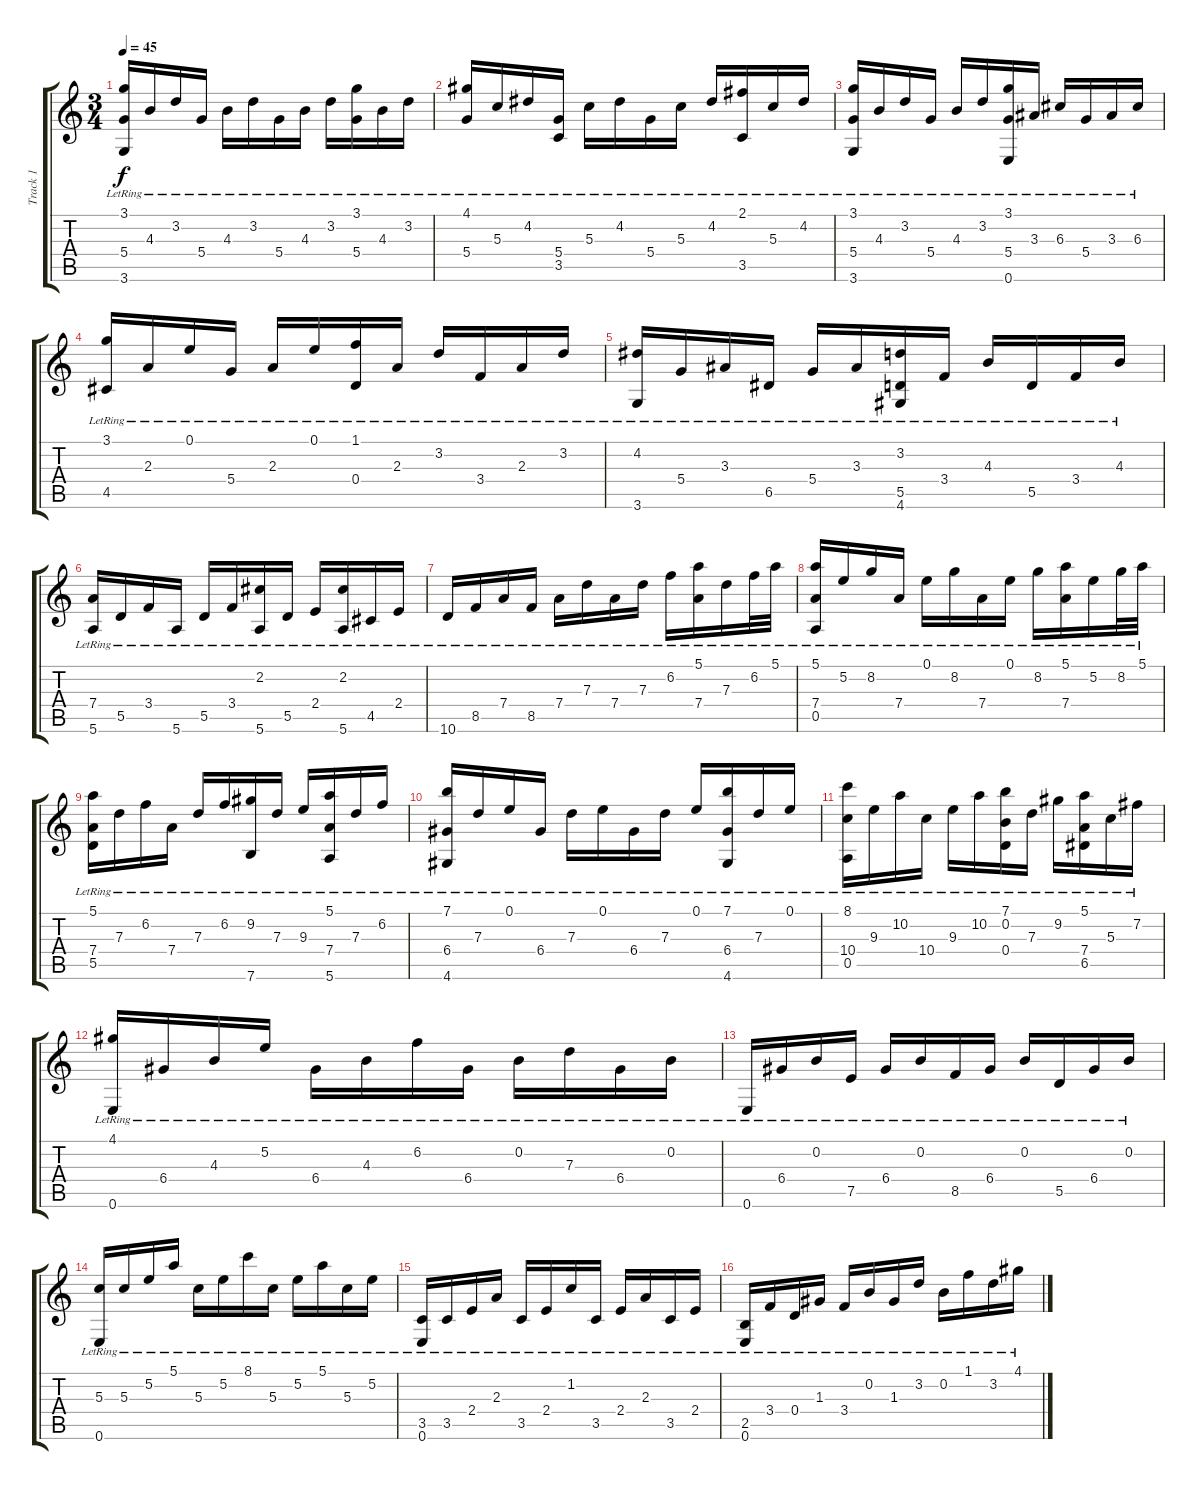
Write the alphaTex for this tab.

\track ("Track 1" "Track 1") {instrument acousticguitarnylon}
\staff {score tabs}
\tuning (E4 B3 G3 D3 A2 E2) {hide}
\ts (3 4)
\tempo 45
\clef g2
\ks c
(3.1{lr} 5.4{lr} 3.6{lr}).16{dy f} 4.3{lr}.16 3.2{lr}.16 5.4{lr}.16 4.3{lr}.16 3.2{lr}.16 5.4{lr}.16 4.3{lr}.16 3.2{lr}.16 (3.1{lr} 5.4{lr}).16 4.3{lr}.16 3.2{lr}.16 |
(4.1{lr} 5.4{lr}).16 5.3{lr}.16 4.2{lr}.16 (5.4{lr} 3.5{lr}).16 5.3{lr}.16 4.2{lr}.16 5.4{lr}.16 5.3{lr}.16 4.2{lr}.16 (2.1{lr} 3.5{lr}).16 5.3{lr}.16 4.2{lr}.16 |
(3.1{lr} 5.4{lr} 3.6{lr}).16 4.3{lr}.16 3.2{lr}.16 5.4{lr}.16 4.3{lr}.16 3.2{lr}.16 (3.1{lr} 5.4{lr} 0.6{lr}).16 3.3{lr}.16 6.3{lr}.16 5.4{lr}.16 3.3{lr}.16 6.3{lr}.16 |
(3.1{lr} 4.5{lr}).16 2.3{lr}.16 0.1{lr}.16 5.4{lr}.16 2.3{lr}.16 0.1{lr}.16 (1.1{lr} 0.4{lr}).16 2.3{lr}.16 3.2{lr}.16 3.4{lr}.16 2.3{lr}.16 3.2{lr}.16 |
(4.2{lr} 3.6{lr}).16 5.4{lr}.16 3.3{lr}.16 6.5{lr}.16 5.4{lr}.16 3.3{lr}.16 (3.2{lr} 5.5{lr} 4.6{lr}).16 3.4{lr}.16 4.3{lr}.16 5.5{lr}.16 3.4{lr}.16 4.3{lr}.16 |
(7.4{lr} 5.6{lr}).16 5.5{lr}.16 3.4{lr}.16 5.6{lr}.16 5.5{lr}.16 3.4{lr}.16 (2.2{lr} 5.6{lr}).16 5.5{lr}.16 2.4{lr}.16 (2.2{lr} 5.6{lr}).16 4.5{lr}.16 2.4{lr}.16 |
10.6{lr}.16 8.5{lr}.16 7.4{lr}.16 8.5{lr}.16 7.4{lr}.16 7.3{lr}.16 7.4{lr}.16 7.3{lr}.16 6.2{lr}.16 (5.1{lr} 7.4{lr}).16 7.3{lr}.16 6.2{lr}.32 5.1{lr}.32 |
(5.1{lr} 7.4{lr} 0.5{lr}).16 5.2{lr}.16 8.2{lr}.16 7.4{lr}.16 0.1{lr}.16 8.2{lr}.16 7.4{lr}.16 0.1{lr}.16 8.2{lr}.16 (5.1{lr} 7.4{lr}).16 5.2{lr}.16 8.2{lr}.32 5.1{lr}.32 |
(5.1{lr} 7.4{lr} 5.5{lr}).16 7.3{lr}.16 6.2{lr}.16 7.4{lr}.16 7.3{lr}.16 6.2{lr}.16 (9.2{lr} 7.6{lr}).16 7.3{lr}.16 9.3{lr}.16 (5.1{lr} 7.4{lr} 5.6{lr}).16 7.3{lr}.16 6.2{lr}.16 |
(7.1{lr} 6.4{lr} 4.6{lr}).16 7.3{lr}.16 0.1{lr}.16 6.4{lr}.16 7.3{lr}.16 0.1{lr}.16 6.4{lr}.16 7.3{lr}.16 0.1{lr}.16 (7.1{lr} 6.4{lr} 4.6{lr}).16 7.3{lr}.16 0.1{lr}.16 |
(8.1{lr} 10.4{lr} 0.5{lr}).16 9.3{lr}.16 10.2{lr}.16 10.4{lr}.16 9.3{lr}.16 10.2{lr}.16 (7.1{lr} 0.2{lr} 0.4{lr}).16 7.3{lr}.16 9.2{lr}.16 (5.1{lr} 7.4{lr} 6.5{lr}).16 5.3{lr}.16 7.2{lr}.16 |
(4.1{lr} 0.6{lr}).16 6.4{lr}.16 4.3{lr}.16 5.2{lr}.16 6.4{lr}.16 4.3{lr}.16 6.2{lr}.16 6.4{lr}.16 0.2{lr}.16 7.3{lr}.16 6.4{lr}.16 0.2{lr}.16 |
0.6{lr}.16 6.4{lr}.16 0.2{lr}.16 7.5{lr}.16 6.4{lr}.16 0.2{lr}.16 8.5{lr}.16 6.4{lr}.16 0.2{lr}.16 5.5{lr}.16 6.4{lr}.16 0.2{lr}.16 |
(5.3{lr} 0.6{lr}).16 5.3{lr}.16 5.2{lr}.16 5.1{lr}.16 5.3{lr}.16 5.2{lr}.16 8.1{lr}.16 5.3{lr}.16 5.2{lr}.16 5.1{lr}.16 5.3{lr}.16 5.2{lr}.16 |
(3.5{lr} 0.6{lr}).16 3.5{lr}.16 2.4{lr}.16 2.3{lr}.16 3.5{lr}.16 2.4{lr}.16 1.2{lr}.16 3.5{lr}.16 2.4{lr}.16 2.3{lr}.16 3.5{lr}.16 2.4{lr}.16 |
(2.5{lr} 0.6{lr}).16 3.4{lr}.16 0.4{lr}.16 1.3{lr}.16 3.4{lr}.16 0.2{lr}.16 1.3{lr}.16 3.2{lr}.16 0.2{lr}.16 1.1{lr}.16 3.2{lr}.16 4.1{lr}.16
